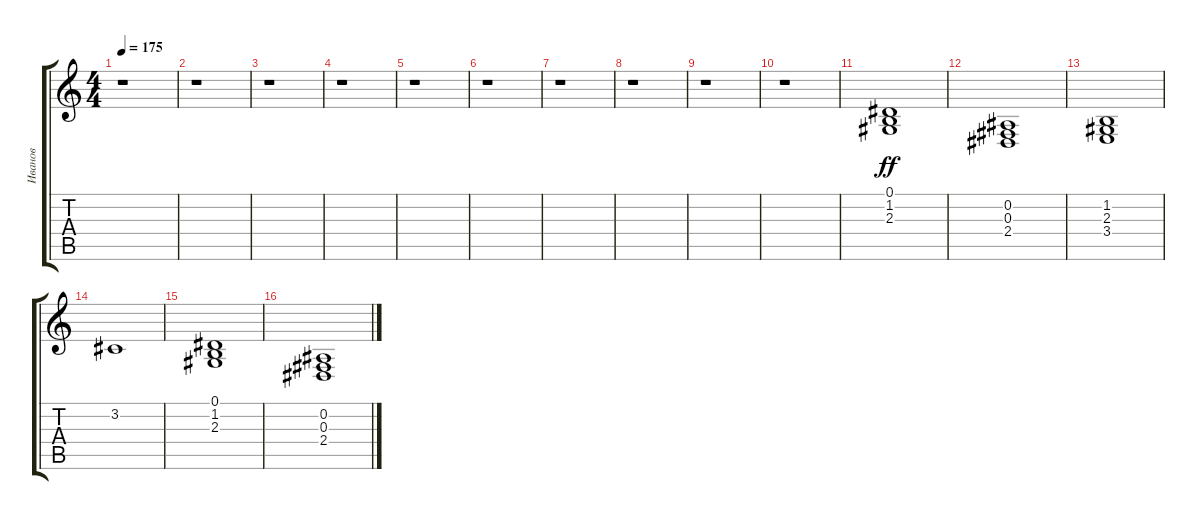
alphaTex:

\track ("Иванов" "Иванов") {instrument stringensemble1}
\staff {score tabs}
\tuning (Eb4 Bb3 Gb3 Db3 Ab2 Eb2) {hide}
\ts (4 4)
\tempo 175
\clef g2
\ks c
r.1{dy ff} |
r.1 |
r.1 |
r.1 |
r.1 |
r.1 |
r.1 |
r.1 |
r.1 |
r.1 |
(0.1 1.2 2.3).1 |
(0.2 0.3 2.4).1 |
(1.2 2.3 3.4).1 |
3.2.1 |
(0.1 1.2 2.3).1 |
(0.2 0.3 2.4).1
